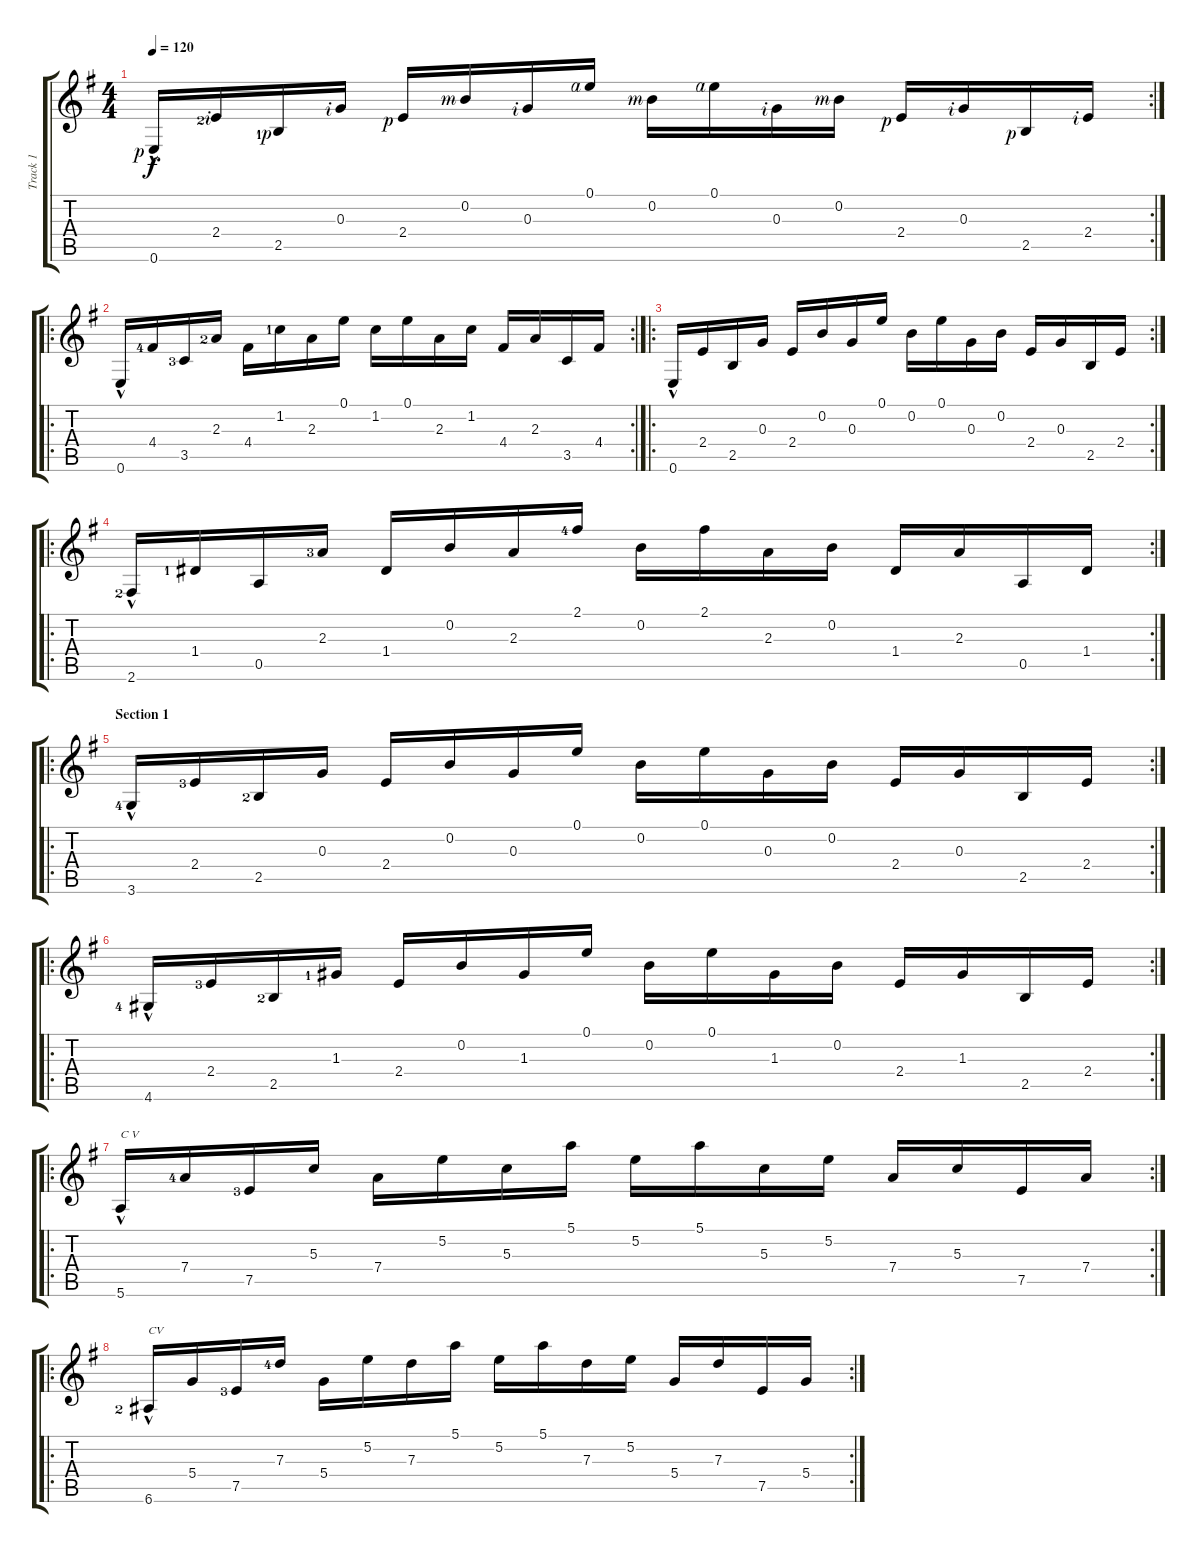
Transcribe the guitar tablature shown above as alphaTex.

\track ("Track 1" "Track 1") {instrument acousticguitarnylon}
\staff {score tabs}
\tuning (E4 B3 G3 D3 A2 E2) {hide}
\rc 2
\ts (4 4)
\tempo 120
\clef g2
\ks eminor
0.6{hac rf 1}.16{dy f instrument acousticguitarnylon} 2.4{lf 3 rf 2}.16 2.5{lf 2 rf 1}.16 0.3{rf 2}.16 2.4{rf 1}.16 0.2{rf 3}.16 0.3{rf 2}.16 0.1{rf 4}.16 0.2{rf 3}.16 0.1{rf 4}.16 0.3{rf 2}.16 0.2{rf 3}.16 2.4{rf 1}.16 0.3{rf 2}.16 2.5{rf 1}.16 2.4{rf 2}.16 |
\ro
\rc 2
0.6{hac}.16 4.4{lf 5}.16 3.5{lf 4}.16 2.3{lf 3}.16 4.4.16 1.2{lf 2}.16 2.3.16 0.1.16 1.2.16 0.1.16 2.3.16 1.2.16 4.4.16 2.3.16 3.5.16 4.4.16 |
\ro
\rc 2
0.6{hac}.16 2.4.16 2.5.16 0.3.16 2.4.16 0.2.16 0.3.16 0.1.16 0.2.16 0.1.16 0.3.16 0.2.16 2.4.16 0.3.16 2.5.16 2.4.16 |
\ro
\rc 2
2.6{hac lf 3}.16 1.4{lf 2}.16 0.5.16 2.3{lf 4}.16 1.4.16 0.2.16 2.3.16 2.1{lf 5}.16 0.2.16 2.1.16 2.3.16 0.2.16 1.4.16 2.3.16 0.5.16 1.4.16 |
\ro
\rc 2
\section ("" "Section 1")
3.6{hac lf 5}.16 2.4{lf 4}.16 2.5{lf 3}.16 0.3.16 2.4.16 0.2.16 0.3.16 0.1.16 0.2.16 0.1.16 0.3.16 0.2.16 2.4.16 0.3.16 2.5.16 2.4.16 |
\ro
\rc 2
4.6{hac lf 5}.16 2.4{lf 4}.16 2.5{lf 3}.16 1.3{lf 2}.16 2.4.16 0.2.16 1.3.16 0.1.16 0.2.16 0.1.16 1.3.16 0.2.16 2.4.16 1.3.16 2.5.16 2.4.16 |
\ro
\rc 2
5.6{hac}.16{txt "C V"} 7.4{lf 5}.16 7.5{lf 4}.16 5.3.16 7.4.16 5.2.16 5.3.16 5.1.16 5.2.16 5.1.16 5.3.16 5.2.16 7.4.16 5.3.16 7.5.16 7.4.16 |
\ro
\rc 2
6.6{hac lf 3}.16{txt "CV"} 5.4.16 7.5{lf 4}.16 7.3{lf 5}.16 5.4.16 5.2.16 7.3.16 5.1.16 5.2.16 5.1.16 7.3.16 5.2.16 5.4.16 7.3.16 7.5.16 5.4.16
